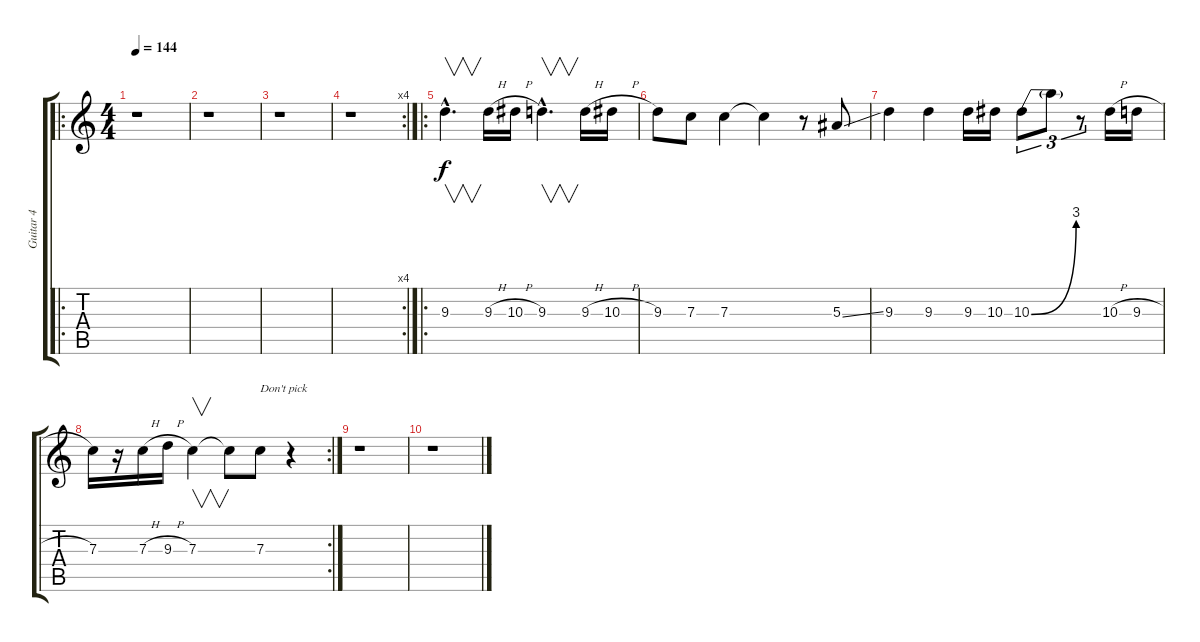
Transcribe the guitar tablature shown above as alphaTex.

\track ("Guitar 4" "Guitar 4") {instrument distortionguitar}
\staff {score tabs}
\tuning (D4 A3 F3 C3 G2 D2) {hide}
\ro
\ts (4 4)
\tempo 144
\clef g2
\ks c
r.1{dy f} |
r.1 |
r.1 |
\rc 4
r.1 |
\ro
9.3{hac}.4{v d} 9.3{h}.16 10.3{h}.16 9.3{hac}.4{v d} 9.3{h}.16 10.3{h}.16 |
9.3.8 7.3.8 7.3.4 7.3{t}.4 r.8 5.3{ss}.8 |
9.3.4 9.3.4 9.3.16 10.3.16 10.3{be (bend 0 0 60 12)}.8{tu (3 2)} 10.3{t}.8{tu (3 2)} r.8{tu (3 2)} 10.3{h}.16 9.3{h}.16 |
\rc 2
7.3.16 r.16 7.3{h}.16 9.3{h}.16 7.3.4{v} 7.3{t}.8 7.3.8{txt "Don't pick"} r.4 |
r.1 |
r.1
